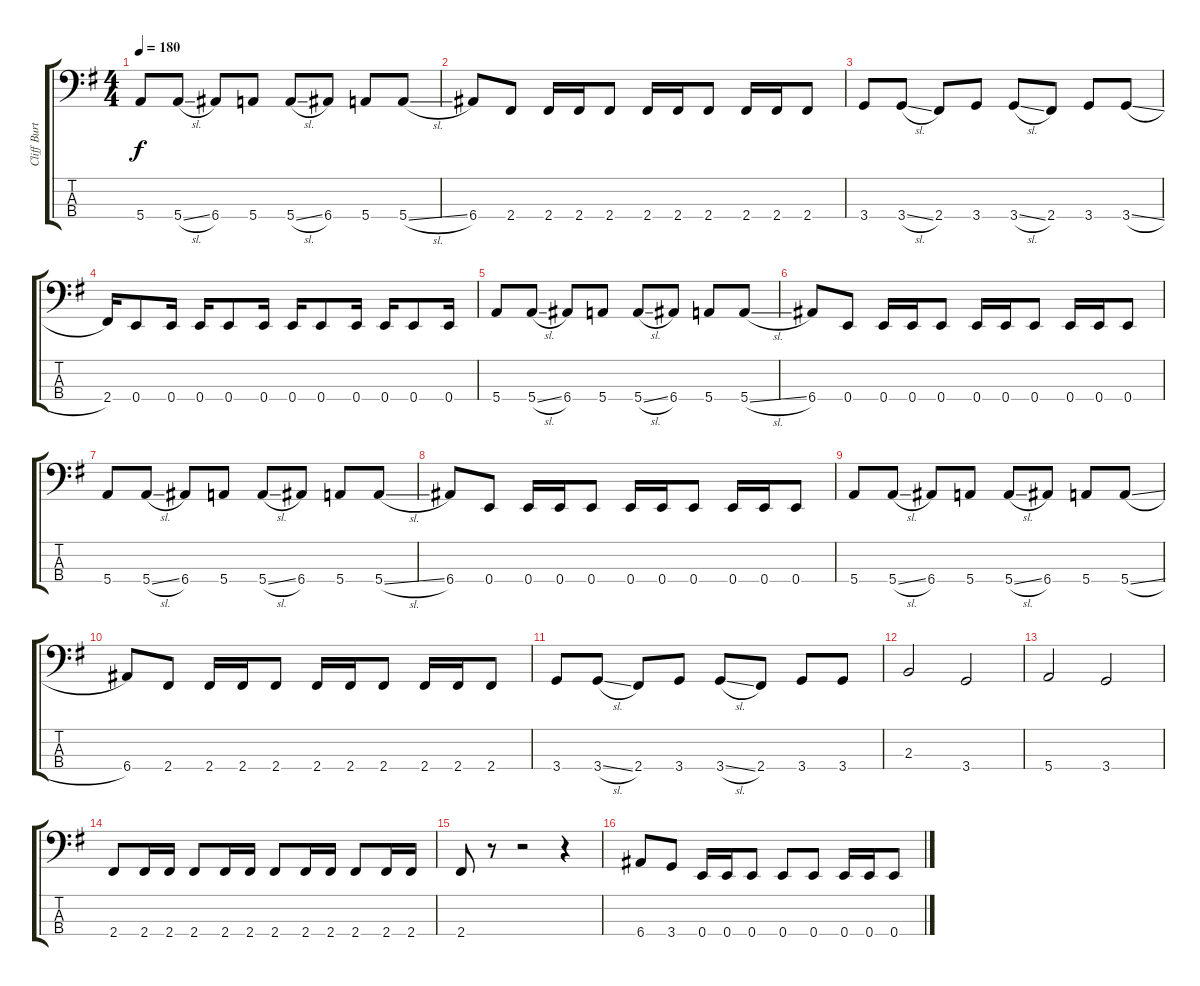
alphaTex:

\track ("Cliff Burton" "Cliff Burt") {instrument electricbassfinger}
\staff {score tabs}
\tuning (G2 D2 A1 E1) {hide}
\ts (4 4)
\tempo 180
\clef f4
\ks eminor
5.4.8{dy f} 5.4{sl}.8 6.4.8 5.4.8 5.4{sl}.8 6.4.8 5.4.8 5.4{sl}.8 |
6.4.8 2.4.8 2.4.16 2.4.16 2.4.8 2.4.16 2.4.16 2.4.8 2.4.16 2.4.16 2.4.8 |
3.4.8 3.4{sl}.8 2.4.8 3.4.8 3.4{sl}.8 2.4.8 3.4.8 3.4{sl}.8 |
2.4.16 0.4.8 0.4.16 0.4.16 0.4.8 0.4.16 0.4.16 0.4.8 0.4.16 0.4.16 0.4.8 0.4.16 |
5.4.8 5.4{sl}.8 6.4.8 5.4.8 5.4{sl}.8 6.4.8 5.4.8 5.4{sl}.8 |
6.4.8 0.4.8 0.4.16 0.4.16 0.4.8 0.4.16 0.4.16 0.4.8 0.4.16 0.4.16 0.4.8 |
5.4.8 5.4{sl}.8 6.4.8 5.4.8 5.4{sl}.8 6.4.8 5.4.8 5.4{sl}.8 |
6.4.8 0.4.8 0.4.16 0.4.16 0.4.8 0.4.16 0.4.16 0.4.8 0.4.16 0.4.16 0.4.8 |
5.4.8 5.4{sl}.8 6.4.8 5.4.8 5.4{sl}.8 6.4.8 5.4.8 5.4{sl}.8 |
6.4.8 2.4.8 2.4.16 2.4.16 2.4.8 2.4.16 2.4.16 2.4.8 2.4.16 2.4.16 2.4.8 |
3.4.8 3.4{sl}.8 2.4.8 3.4.8 3.4{sl}.8 2.4.8 3.4.8 3.4.8 |
2.3.2 3.4.2 |
5.4.2 3.4.2 |
2.4.8 2.4.16 2.4.16 2.4.8 2.4.16 2.4.16 2.4.8 2.4.16 2.4.16 2.4.8 2.4.16 2.4.16 |
2.4.8 r.8 r.2 r.4 |
6.4.8 3.4.8 0.4.16 0.4.16 0.4.8 0.4.8 0.4.8 0.4.16 0.4.16 0.4.8
